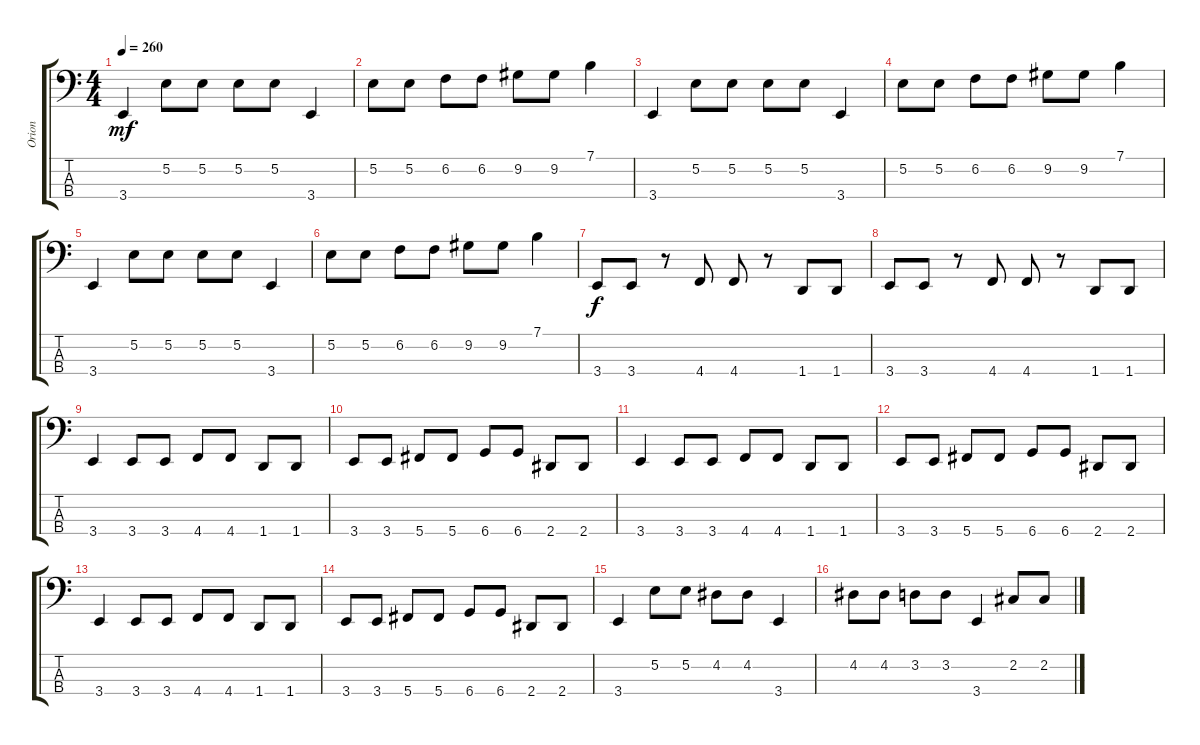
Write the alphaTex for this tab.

\track ("Orion" "Orion") {instrument electricbassfinger}
\staff {score tabs}
\tuning (E2 B1 Gb1 Db1) {hide}
\ts (4 4)
\tempo 260
\clef f4
\ks c
3.4.4{dy mf} 5.2.8 5.2.8 5.2.8 5.2.8 3.4.4 |
5.2.8 5.2.8 6.2.8 6.2.8 9.2.8 9.2.8 7.1.4 |
3.4.4 5.2.8 5.2.8 5.2.8 5.2.8 3.4.4 |
5.2.8 5.2.8 6.2.8 6.2.8 9.2.8 9.2.8 7.1.4 |
3.4.4 5.2.8 5.2.8 5.2.8 5.2.8 3.4.4 |
5.2.8 5.2.8 6.2.8 6.2.8 9.2.8 9.2.8 7.1.4 |
3.4.8{dy f} 3.4.8 r.8 4.4.8 4.4.8 r.8 1.4.8 1.4.8 |
3.4.8 3.4.8 r.8 4.4.8 4.4.8 r.8 1.4.8 1.4.8 |
3.4.4 3.4.8 3.4.8 4.4.8 4.4.8 1.4.8 1.4.8 |
3.4.8 3.4.8 5.4.8 5.4.8 6.4.8 6.4.8 2.4.8 2.4.8 |
3.4.4 3.4.8 3.4.8 4.4.8 4.4.8 1.4.8 1.4.8 |
3.4.8 3.4.8 5.4.8 5.4.8 6.4.8 6.4.8 2.4.8 2.4.8 |
3.4.4 3.4.8 3.4.8 4.4.8 4.4.8 1.4.8 1.4.8 |
3.4.8 3.4.8 5.4.8 5.4.8 6.4.8 6.4.8 2.4.8 2.4.8 |
3.4.4 5.2.8 5.2.8 4.2.8 4.2.8 3.4.4 |
4.2.8 4.2.8 3.2.8 3.2.8 3.4.4 2.2.8 2.2.8
